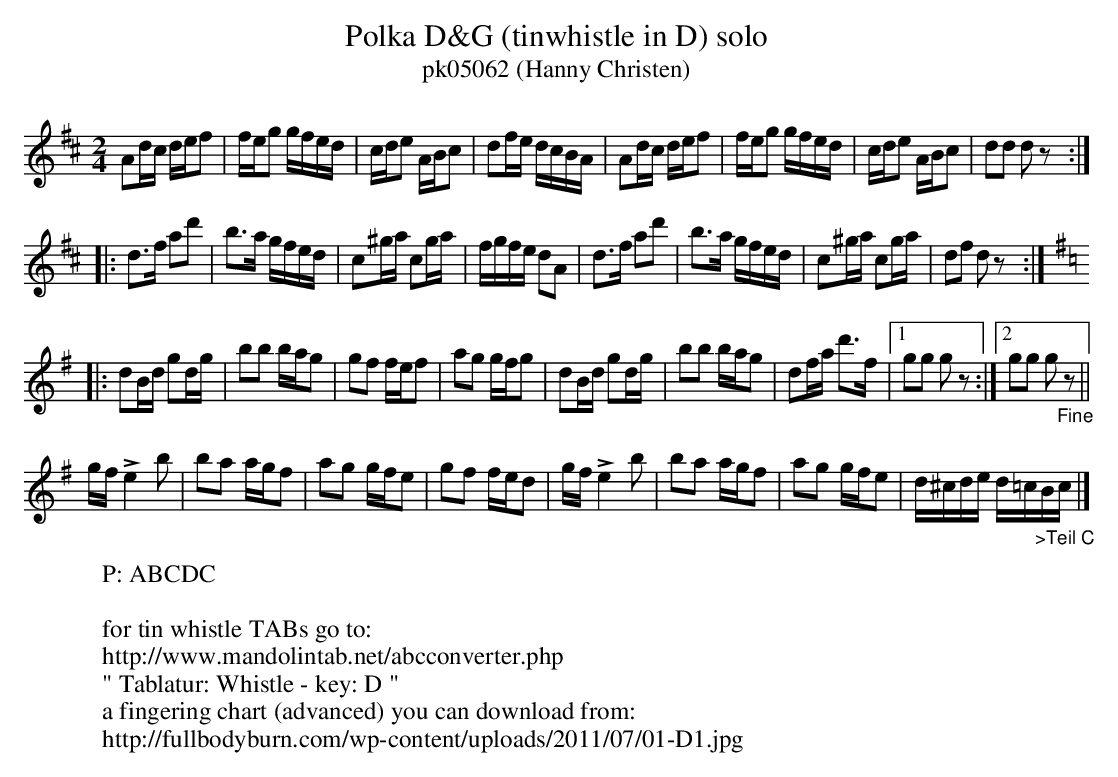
X:1
T:Polka D&G (tinwhistle in D) solo
T:pk05062 (Hanny Christen)
M:2/4
L:1/16
K:D transpose=12
A2dc def2 | feg2 gfed | cde2 ABc2 | d2fe dcBA | A2dc def2 | feg2 gfed | cde2 ABc2 | d2d2 d2z2 ::
d3f a2d'2 | b3a gfed | c2^ga c2ga | fgfe d2A2 | d3f a2d'2 | b3a gfed | c2^ga c2ga | d2f2 d2z2 :: [K:Gmaj]
d2Bd g2dg | b2b2 bag2 | g2f2 fef2 | a2g2 gfg2 | d2Bd g2dg | b2b2 bag2 | d2fa d'3f |1 g2g2 g2z2 :|2 g2g2 g2"_Fine"z2 ||
gf !>!e4b2 | b2a2 agf2 | a2g2 gfe2 | g2f2 fed2 | gf !>!e4b2 | b2a2 agf2 | a2g2 gfe2 | d^cde d=c"_>Teil C"Bc |]
W:P: ABCDC
W:
W:for tin whistle TABs go to:
W:http://www.mandolintab.net/abcconverter.php
W:" Tablatur: Whistle - key: D "
W:a fingering chart (advanced) you can download from:
W:http://fullbodyburn.com/wp-content/uploads/2011/07/01-D1.jpg
